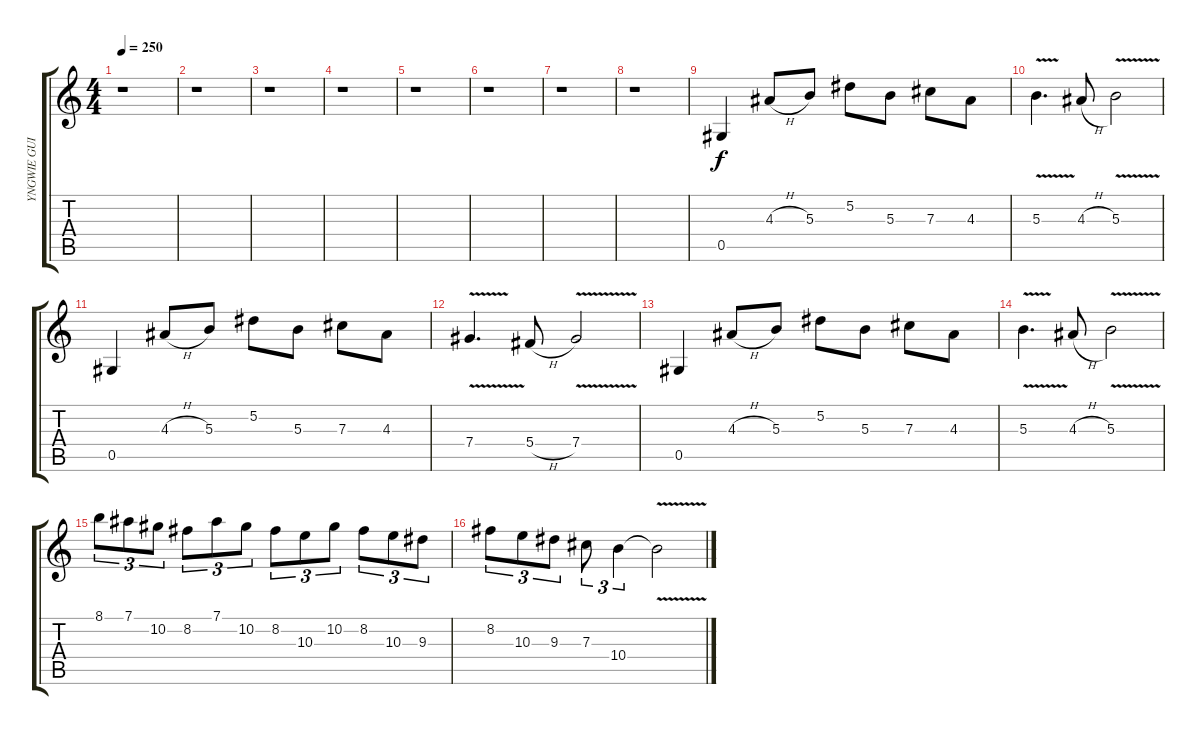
\track ("YNGWIE GUITAR 2" "YNGWIE GUI") {instrument overdrivenguitar}
\staff {score tabs}
\tuning (Eb4 Bb3 Gb3 Db3 Ab2 Eb2) {hide}
\ts (4 4)
\tempo 250
\clef g2
\ks aminor
r.1{dy f} |
r.1 |
r.1 |
r.1 |
r.1 |
r.1 |
r.1 |
r.1 |
0.5.4 4.3{h}.8 5.3.8 5.2.8 5.3.8 7.3.8 4.3.8 |
5.3{v}.4{d} 4.3{h}.8 5.3{v}.2 |
0.5.4 4.3{h}.8 5.3.8 5.2.8 5.3.8 7.3.8 4.3.8 |
7.4{v}.4{d} 5.4{h}.8 7.4{v}.2 |
0.5.4 4.3{h}.8 5.3.8 5.2.8 5.3.8 7.3.8 4.3.8 |
5.3{v}.4{d} 4.3{h}.8 5.3{v}.2 |
8.1.8{tu (3 2)} 7.1.8{tu (3 2)} 10.2.8{tu (3 2)} 8.2.8{tu (3 2)} 7.1.8{tu (3 2)} 10.2.8{tu (3 2)} 8.2.8{tu (3 2)} 10.3.8{tu (3 2)} 10.2.8{tu (3 2)} 8.2.8{tu (3 2)} 10.3.8{tu (3 2)} 9.3.8{tu (3 2)} |
8.2.8{tu (3 2)} 10.3.8{tu (3 2)} 9.3.8{tu (3 2)} 7.3.8{tu (3 2)} 10.4.4{tu (3 2)} 10.4{v t}.2
